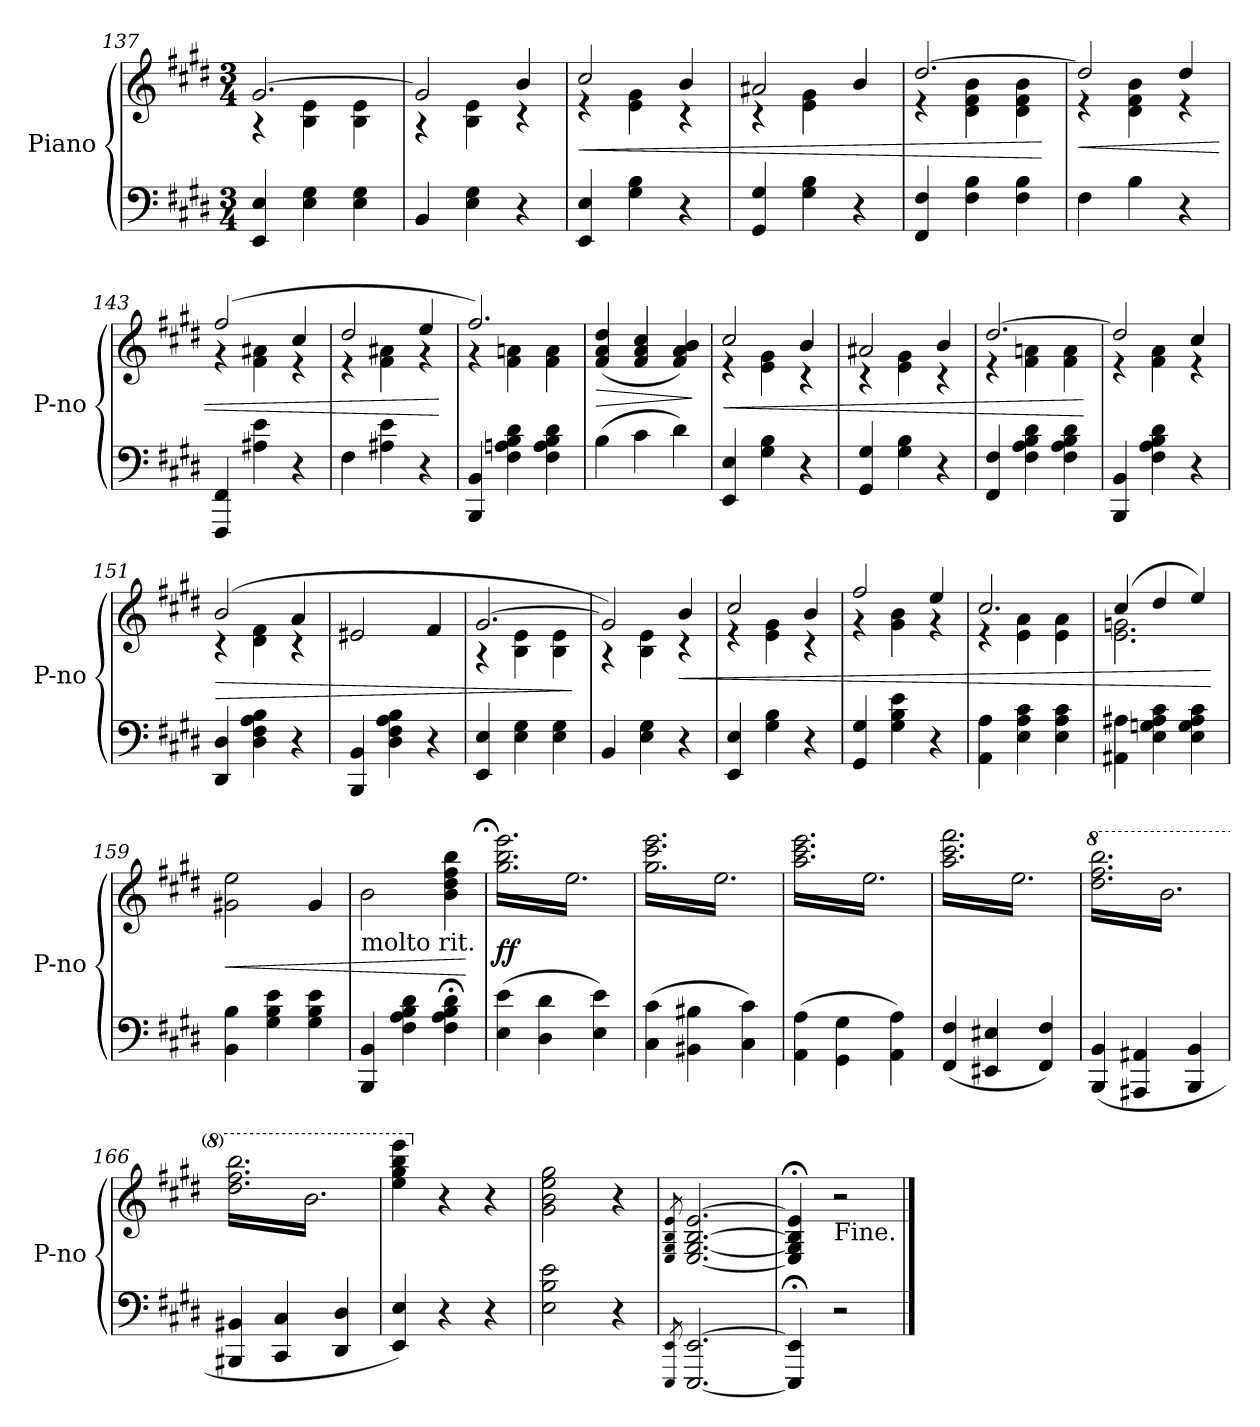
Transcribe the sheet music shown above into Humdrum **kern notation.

**kern	**kern	**dynam
*part1	*part1	*part1
*staff2	*staff1	*staff1/2
*I"Piano	*	*
*I'P-no	*	*
*clefF4	*clefG2	*
*k[f#c#g#d#]	*k[f#c#g#d#]	*
*M3/4	*M3/4	*
=137	=137	=137
*	*^	*
4EE/ 4E/	[2.g#/	4r	.
4E\ 4G#\	.	4B\ 4e\	.
4E\ 4G#\	.	4B\ 4e\	.
=138	=138	=138	=138
4BB/	2g#/]	4r	.
4E\ 4G#\	.	4B\ 4e\	.
4r	4b/	4r	.
=139	=139	=139	=139
4EE/ 4E/	2cc#/	4r	<
4G#\ 4B\	.	4e\ 4g#\	.
4r	4b/	4r	.
=140	=140	=140	=140
4GG#/ 4G#/	2a#X/	4r	.
4G#\ 4B\	.	4e\ 4g#\	.
4r	4b/	4ryy	.
=141	=141	=141	=141
4FF#/ 4F#/	[2.dd#/	4r	.
4F#\ 4B\	.	4d#\ 4f#\ 4b\	.
4F#\ 4B\	.	4d#\ 4f#\ 4b\	.
*	*v	*v	*
.	.	[
=142	=142	=142
*	*^	*
4F#\	2dd#/]	4r	<
4B\	.	4d#\ 4f#\ 4b\	.
4r	4dd#/	4r	.
=143	=143	=143	=143
4FFF#/ 4FF#/	(2ff#/	4r	.
4A#X\ 4e\	.	4f#\ 4a#X\	.
4r	4cc#/	4r	.
=144	=144	=144	=144
4F#\	2dd#/	4r	.
4A#X\ 4e\	.	4f#\ 4a#X\	.
4r	4ee/	4r	.
*	*v	*v	*
.	.	[
=145	=145	=145
*	*^	*
4BBB/ 4BB/	2.ff#/)	4r	.
4F#\ 4An\ 4B\ 4d#\	.	4f#\ 4an\	.
4F#\ 4A\ 4B\ 4d#\	.	4f#\ 4a\	.
*	*v	*v	*
=146	=146	=146
(4B\	(>4f#/ 4a/ 4dd#/	>
4c#\	4f#/ 4a/ 4cc#/	.
4d#\)	4f#/ 4a/ 4b/)	.
.	.	]
=147	=147	=147
*	*^	*
4EE/ 4E/	2cc#/	4r	<
4G#\ 4B\	.	4e\ 4g#\	.
4r	4b/	4r	.
=148	=148	=148	=148
4GG#/ 4G#/	2a#X/	4r	.
4G#\ 4B\	.	4e\ 4g#\	.
4r	4b/	4r	.
=149	=149	=149	=149
4FF#/ 4F#/	[2.dd#/	4r	.
4F#\ 4A\ 4B\ 4d#\	.	4f#\ 4an\	.
4F#\ 4A\ 4B\ 4d#\	.	4f#\ 4a\	.
*	*v	*v	*
.	.	[
=150	=150	=150
*	*^	*
4BBB/ 4BB/	2dd#/]	4r	.
4F#\ 4A\ 4B\ 4d#\	.	4f#\ 4a\	.
4r	4cc#/	4r	.
=151	=151	=151	=151
4DD#/ 4D#/	(2b/	4r	>
4D#\ 4F#\ 4A\ 4B\	.	4d#\ 4f#\	.
4r	4a/	4r	.
*	*v	*v	*
=152	=152	=152
4BBB/ 4BB/	2e#X/	.
4D#\ 4F#\ 4A\ 4B\	.	.
4r	4f#/	.
=153	=153	=153
*	*^	*
4EE/ 4E/	[2.g#/	4r	.
4E\ 4G#\	.	4B\ 4e\	.
4E\ 4G#\	.	4B\ 4e\	.
*	*v	*v	*
.	.	]
=154	=154	=154
*	*^	*
4BB/	2g#/])	4r	.
4E\ 4G#\	.	4B\ 4e\	.
4r	4b/	4r	<
=155	=155	=155	=155
4EE/ 4E/	2cc#/	4r	.
4G#\ 4B\	.	4e\ 4g#\	.
4r	4b/	4r	.
=156	=156	=156	=156
4GG#/ 4G#/	2ff#/	4r	.
4G#\ 4B\ 4e\	.	4g#\ 4b\	.
4r	4ee/	4r	.
=157	=157	=157	=157
4AA\ 4A\	2.cc#/	4r	.
4E\ 4A\ 4c#\	.	4e\ 4a\	.
4E\ 4A\ 4c#\	.	4e\ 4a\	.
=158	=158	=158	=158
4AA#X\ 4A#X\	(4cc#/	2.e\ 2.gn\	.
4E\ 4Gn\ 4A#\ 4c#\	4dd#/	.	.
4E\ 4G\ 4A#\ 4c#\	4ee/)	.	.
*	*v	*v	*
.	.	[
=159	=159	=159
4BB\ 4B\	2g#X\ 2ee\	<
4G#\ 4B\ 4e\	.	.
4G#\ 4B\ 4e\	4g#/	.
=160	=160	=160
!	!LO:TX:b:t=molto rit.	!
4BBB/ 4BB/	2b\	.
4F#\ 4A\ 4B\ 4d#\	.	.
4F#;<\ 4A;<\ 4B;<\ 4d#;<\	4b\ 4dd#\ 4ff#\ 4bb\	.
.	.	[
=161	=161;	=161;
!	!LO:TX:a:B:t=Vivace.	!
*	*tremolo	*
(4E\ 4e\	(16gg#\ 16bb\ 16eee\LL	ff
.	16ee\)	.
.	16gg#\ 16bb\ 16eee\	.
.	16ee\)	.
4D#\ 4d#\	16gg#\ 16bb\ 16eee\	.
.	16ee\)	.
.	16gg#\ 16bb\ 16eee\	.
.	16ee\)	.
4E\ 4e\)	16gg#\ 16bb\ 16eee\	.
.	16ee\)	.
.	16gg#\ 16bb\ 16eee\	.
.	16ee\)JJ	.
=162	=162	=162
(4C#\ 4c#\	(16gg#\ 16ccc#\ 16eee\LL	.
.	16ee\)	.
.	16gg#\ 16ccc#\ 16eee\	.
.	16ee\)	.
4BB#X\ 4B#X\	16gg#\ 16ccc#\ 16eee\	.
.	16ee\)	.
.	16gg#\ 16ccc#\ 16eee\	.
.	16ee\)	.
4C#\ 4c#\)	16gg#\ 16ccc#\ 16eee\	.
.	16ee\)	.
.	16gg#\ 16ccc#\ 16eee\	.
.	16ee\)JJ	.
=163	=163	=163
(4AA\ 4A\	(16aa\ 16ccc#\ 16eee\LL	.
.	16ee\)	.
.	16aa\ 16ccc#\ 16eee\	.
.	16ee\)	.
4GG#\ 4G#\	16aa\ 16ccc#\ 16eee\	.
.	16ee\)	.
.	16aa\ 16ccc#\ 16eee\	.
.	16ee\)	.
4AA\ 4A\)	16aa\ 16ccc#\ 16eee\	.
.	16ee\)	.
.	16aa\ 16ccc#\ 16eee\	.
.	16ee\)JJ	.
=164	=164	=164
(4FF#/ 4F#/	(16aa\ 16ccc#\ 16fff#\LL	.
.	16ee\)	.
.	16aa\ 16ccc#\ 16fff#\	.
.	16ee\)	.
4EE#X/ 4E#X/	16aa\ 16ccc#\ 16fff#\	.
.	16ee\)	.
.	16aa\ 16ccc#\ 16fff#\	.
.	16ee\)	.
4FF#/ 4F#/)	16aa\ 16ccc#\ 16fff#\	.
.	16ee\)	.
.	16aa\ 16ccc#\ 16fff#\	.
.	16ee\)JJ	.
=165	=165	=165
*	*8va	*
(4BBB/ 4BB/	(16ddd#\ 16fff#\ 16bbb\LL	.
.	16bb\)	.
.	16ddd#\ 16fff#\ 16bbb\	.
.	16bb\)	.
4AAA#X/ 4AA#X/	16ddd#\ 16fff#\ 16bbb\	.
.	16bb\)	.
.	16ddd#\ 16fff#\ 16bbb\	.
.	16bb\)	.
4BBB/ 4BB/	16ddd#\ 16fff#\ 16bbb\	.
.	16bb\)	.
.	16ddd#\ 16fff#\ 16bbb\	.
.	16bb\)JJ	.
=166	=166	=166
4BBB#X/ 4BB#X/	(16ddd#\ 16fff#\ 16bbb\LL	.
.	16bb\)	.
.	16ddd#\ 16fff#\ 16bbb\	.
.	16bb\)	.
4CC#/ 4C#/	16ddd#\ 16fff#\ 16bbb\	.
.	16bb\)	.
.	16ddd#\ 16fff#\ 16bbb\	.
.	16bb\)	.
4DD#/ 4D#/	16ddd#\ 16fff#\ 16bbb\	.
.	16bb\)	.
.	16ddd#\ 16fff#\ 16bbb\	.
.	16bb\)JJ	.
*	*Xtremolo	*
=167	=167	=167
4EE/ 4E/)	4eee\ 4ggg#\ 4bbb\ 4eeee\	.
.	.	.
.	.	.
.	.	.
*	*X8va	*
4r	4r	.
.	.	.
4r	4r	.
=168	=168	=168
2E\ 2B\ 2e\	2g#\ 2b\ 2ee\ 2gg#\	.
4r	4r	.
=169	=169	=169
8qEEE/ 8qEE/	8qE/ 8qG#/ 8qB/ 8qe/	.
[2.EEE/ [2.EE/	[2.E/ [2.G#/ [2.B/ [2.e/	.
=170	=170	=170
4EEE];/ 4EE];/	4E];</ 4G#];</ 4B];</ 4e];</	.
!	!LO:TX:b:t=Fine.	!
2r	2r	.
==	==	==
*-	*-	*-
